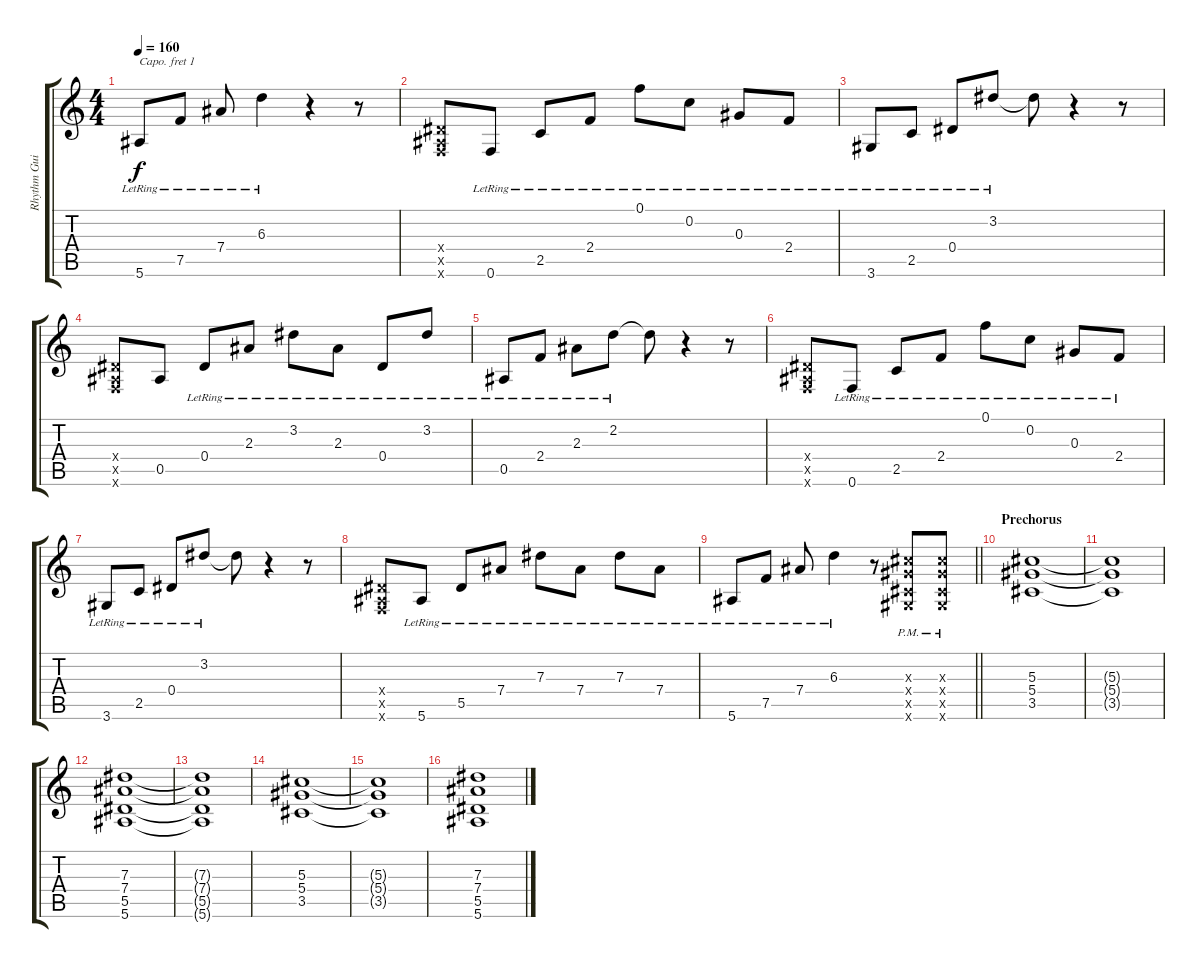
\track ("Rhythm Guitar" "Rhythm Gui") {instrument electricguitarjazz}
\staff {score tabs}
\capo 1
\tuning (E4 B3 G3 D3 A2 E2) {hide}
\ts (4 4)
\tempo 160
\clef g2
\ks c
5.6{lr}.8{dy f} 7.5{lr}.8 7.4{lr}.8 6.3{lr}.4 r.4 r.8 |
(0.4{x} 0.5{x} 0.6{x}).8 0.6{lr}.8 2.5{lr}.8 2.4{lr}.8 0.1{lr}.8 0.2{lr}.8 0.3{lr}.8 2.4{lr}.8 |
3.6{lr}.8 2.5{lr}.8 0.4{lr}.8 3.2{lr}.8 3.2{t}.8 r.4 r.8 |
(0.4{x} 0.5{x} 0.6{x}).8 0.5.8 0.4{lr}.8 2.3{lr}.8 3.2{lr}.8 2.3{lr}.8 0.4{lr}.8 3.2{lr}.8 |
0.5{lr}.8 2.4{lr}.8 2.3{lr}.8 2.2{lr}.8 2.2{t}.8 r.4 r.8 |
(0.4{x} 0.5{x} 0.6{x}).8 0.6{lr}.8 2.5{lr}.8 2.4{lr}.8 0.1{lr}.8 0.2{lr}.8 0.3{lr}.8 2.4{lr}.8 |
3.6{lr}.8 2.5{lr}.8 0.4{lr}.8 3.2{lr}.8 3.2{t}.8 r.4 r.8 |
(0.4{x} 0.5{x} 0.6{x}).8 5.6{lr}.8 5.5{lr}.8 7.4{lr}.8 7.3{lr}.8 7.4{lr}.8 7.3{lr}.8 7.4{lr}.8 |
\barLineRight lightlight
5.6{lr}.8 7.5{lr}.8 7.4{lr}.8 6.3{lr}.4 r.8 (5.3{pm x} 5.4{pm x} 3.5{pm x} 3.6{pm x}).8{instrument distortionguitar} (5.3{pm x} 5.4{pm x} 3.5{pm x} 3.6{pm x}).8 |
\section ("" "Prechorus")
(5.3 5.4 3.5).1 |
(5.3{t} 5.4{t} 3.5{t}).1 |
(7.3 7.4 5.5 5.6).1 |
(7.3{t} 7.4{t} 5.5{t} 5.6{t}).1 |
(5.3 5.4 3.5).1 |
(5.3{t} 5.4{t} 3.5{t}).1 |
(7.3 7.4 5.5 5.6).1
